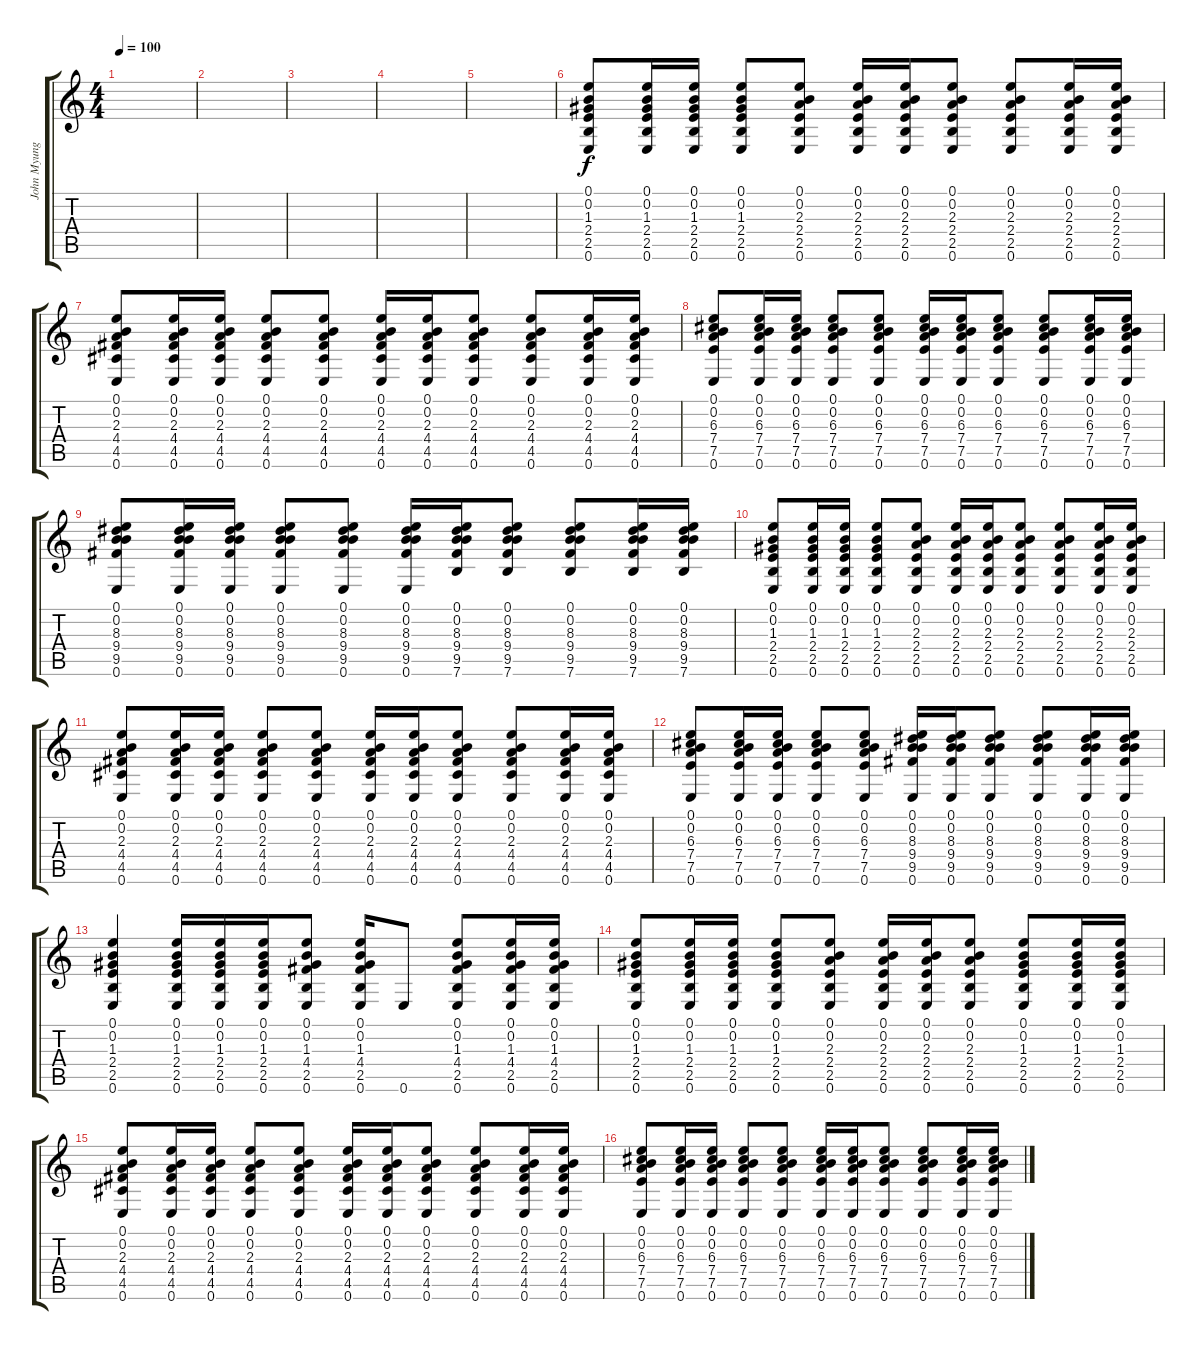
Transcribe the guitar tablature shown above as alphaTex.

\track ("John Myung Rythm" "John Myung") {instrument acousticguitarsteel}
\staff {score tabs}
\tuning (E4 B3 G3 D3 A2 E2) {hide}
\ts (4 4)
\tempo 100
\clef g2
\ks c
|
|
|
|
|
(0.1 0.2 1.3 2.4 2.5 0.6).8{volume 10} (0.1 0.2 1.3 2.4 2.5 0.6).16 (0.1 0.2 1.3 2.4 2.5 0.6).16 (0.1 0.2 1.3 2.4 2.5 0.6).8 (0.1 0.2 2.3 2.4 2.5 0.6).8 (0.1 0.2 2.3 2.4 2.5 0.6).16 (0.1 0.2 2.3 2.4 2.5 0.6).16 (0.1 0.2 2.3 2.4 2.5 0.6).8 (0.1 0.2 2.3 2.4 2.5 0.6).8 (0.1 0.2 2.3 2.4 2.5 0.6).16 (0.1 0.2 2.3 2.4 2.5 0.6).16 |
(0.1 0.2 2.3 4.4 4.5 0.6).8 (0.1 0.2 2.3 4.4 4.5 0.6).16 (0.1 0.2 2.3 4.4 4.5 0.6).16 (0.1 0.2 2.3 4.4 4.5 0.6).8 (0.1 0.2 2.3 4.4 4.5 0.6).8 (0.1 0.2 2.3 4.4 4.5 0.6).16 (0.1 0.2 2.3 4.4 4.5 0.6).16 (0.1 0.2 2.3 4.4 4.5 0.6).8 (0.1 0.2 2.3 4.4 4.5 0.6).8 (0.1 0.2 2.3 4.4 4.5 0.6).16 (0.1 0.2 2.3 4.4 4.5 0.6).16 |
(0.1 0.2 6.3 7.4 7.5 0.6).8 (0.1 0.2 6.3 7.4 7.5 0.6).16 (0.1 0.2 6.3 7.4 7.5 0.6).16 (0.1 0.2 6.3 7.4 7.5 0.6).8 (0.1 0.2 6.3 7.4 7.5 0.6).8 (0.1 0.2 6.3 7.4 7.5 0.6).16 (0.1 0.2 6.3 7.4 7.5 0.6).16 (0.1 0.2 6.3 7.4 7.5 0.6).8 (0.1 0.2 6.3 7.4 7.5 0.6).8 (0.1 0.2 6.3 7.4 7.5 0.6).16 (0.1 0.2 6.3 7.4 7.5 0.6).16 |
(0.1 0.2 8.3 9.4 9.5 0.6).8 (0.1 0.2 8.3 9.4 9.5 0.6).16 (0.1 0.2 8.3 9.4 9.5 0.6).16 (0.1 0.2 8.3 9.4 9.5 0.6).8 (0.1 0.2 8.3 9.4 9.5 0.6).8 (0.1 0.2 8.3 9.4 9.5 0.6).16 (0.1 0.2 8.3 9.4 9.5 7.6).16 (0.1 0.2 8.3 9.4 9.5 7.6).8 (0.1 0.2 8.3 9.4 9.5 7.6).8 (0.1 0.2 8.3 9.4 9.5 7.6).16 (0.1 0.2 8.3 9.4 9.5 7.6).16 |
(0.1 0.2 1.3 2.4 2.5 0.6).8 (0.1 0.2 1.3 2.4 2.5 0.6).16 (0.1 0.2 1.3 2.4 2.5 0.6).16 (0.1 0.2 1.3 2.4 2.5 0.6).8 (0.1 0.2 2.3 2.4 2.5 0.6).8 (0.1 0.2 2.3 2.4 2.5 0.6).16 (0.1 0.2 2.3 2.4 2.5 0.6).16 (0.1 0.2 2.3 2.4 2.5 0.6).8 (0.1 0.2 2.3 2.4 2.5 0.6).8 (0.1 0.2 2.3 2.4 2.5 0.6).16 (0.1 0.2 2.3 2.4 2.5 0.6).16 |
(0.1 0.2 2.3 4.4 4.5 0.6).8 (0.1 0.2 2.3 4.4 4.5 0.6).16 (0.1 0.2 2.3 4.4 4.5 0.6).16 (0.1 0.2 2.3 4.4 4.5 0.6).8 (0.1 0.2 2.3 4.4 4.5 0.6).8 (0.1 0.2 2.3 4.4 4.5 0.6).16 (0.1 0.2 2.3 4.4 4.5 0.6).16 (0.1 0.2 2.3 4.4 4.5 0.6).8 (0.1 0.2 2.3 4.4 4.5 0.6).8 (0.1 0.2 2.3 4.4 4.5 0.6).16 (0.1 0.2 2.3 4.4 4.5 0.6).16 |
(0.1 0.2 6.3 7.4 7.5 0.6).8 (0.1 0.2 6.3 7.4 7.5 0.6).16 (0.1 0.2 6.3 7.4 7.5 0.6).16 (0.1 0.2 6.3 7.4 7.5 0.6).8 (0.1 0.2 6.3 7.4 7.5 0.6).8 (0.1 0.2 8.3 9.4 9.5 0.6).16 (0.1 0.2 8.3 9.4 9.5 0.6).16 (0.1 0.2 8.3 9.4 9.5 0.6).8 (0.1 0.2 8.3 9.4 9.5 0.6).8 (0.1 0.2 8.3 9.4 9.5 0.6).16 (0.1 0.2 8.3 9.4 9.5 0.6).16 |
(0.1 0.2 1.3 2.4 2.5 0.6).4 (0.1 0.2 1.3 2.4 2.5 0.6).16 (0.1 0.2 1.3 2.4 2.5 0.6).16 (0.1 0.2 1.3 2.4 2.5 0.6).16 (0.1 0.2 1.3 4.4 2.5 0.6).8 (0.1 0.2 1.3 4.4 2.5 0.6).16 0.6.8 (0.1 0.2 1.3 4.4 2.5 0.6).8 (0.1 0.2 1.3 4.4 2.5 0.6).16 (0.1 0.2 1.3 4.4 2.5 0.6).16 |
(0.1 0.2 1.3 2.4 2.5 0.6).8 (0.1 0.2 1.3 2.4 2.5 0.6).16 (0.1 0.2 1.3 2.4 2.5 0.6).16 (0.1 0.2 1.3 2.4 2.5 0.6).8 (0.1 0.2 2.3 2.4 2.5 0.6).8 (0.1 0.2 2.3 2.4 2.5 0.6).16 (0.1 0.2 2.3 2.4 2.5 0.6).16 (0.1 0.2 2.3 2.4 2.5 0.6).8 (0.1 0.2 1.3 2.4 2.5 0.6).8 (0.1 0.2 1.3 2.4 2.5 0.6).16 (0.1 0.2 1.3 2.4 2.5 0.6).16 |
(0.1 0.2 2.3 4.4 4.5 0.6).8 (0.1 0.2 2.3 4.4 4.5 0.6).16 (0.1 0.2 2.3 4.4 4.5 0.6).16 (0.1 0.2 2.3 4.4 4.5 0.6).8 (0.1 0.2 2.3 4.4 4.5 0.6).8 (0.1 0.2 2.3 4.4 4.5 0.6).16 (0.1 0.2 2.3 4.4 4.5 0.6).16 (0.1 0.2 2.3 4.4 4.5 0.6).8 (0.1 0.2 2.3 4.4 4.5 0.6).8 (0.1 0.2 2.3 4.4 4.5 0.6).16 (0.1 0.2 2.3 4.4 4.5 0.6).16 |
(0.1 0.2 6.3 7.4 7.5 0.6).8 (0.1 0.2 6.3 7.4 7.5 0.6).16 (0.1 0.2 6.3 7.4 7.5 0.6).16 (0.1 0.2 6.3 7.4 7.5 0.6).8 (0.1 0.2 6.3 7.4 7.5 0.6).8 (0.1 0.2 6.3 7.4 7.5 0.6).16 (0.1 0.2 6.3 7.4 7.5 0.6).16 (0.1 0.2 6.3 7.4 7.5 0.6).8 (0.1 0.2 6.3 7.4 7.5 0.6).8 (0.1 0.2 6.3 7.4 7.5 0.6).16 (0.1 0.2 6.3 7.4 7.5 0.6).16
